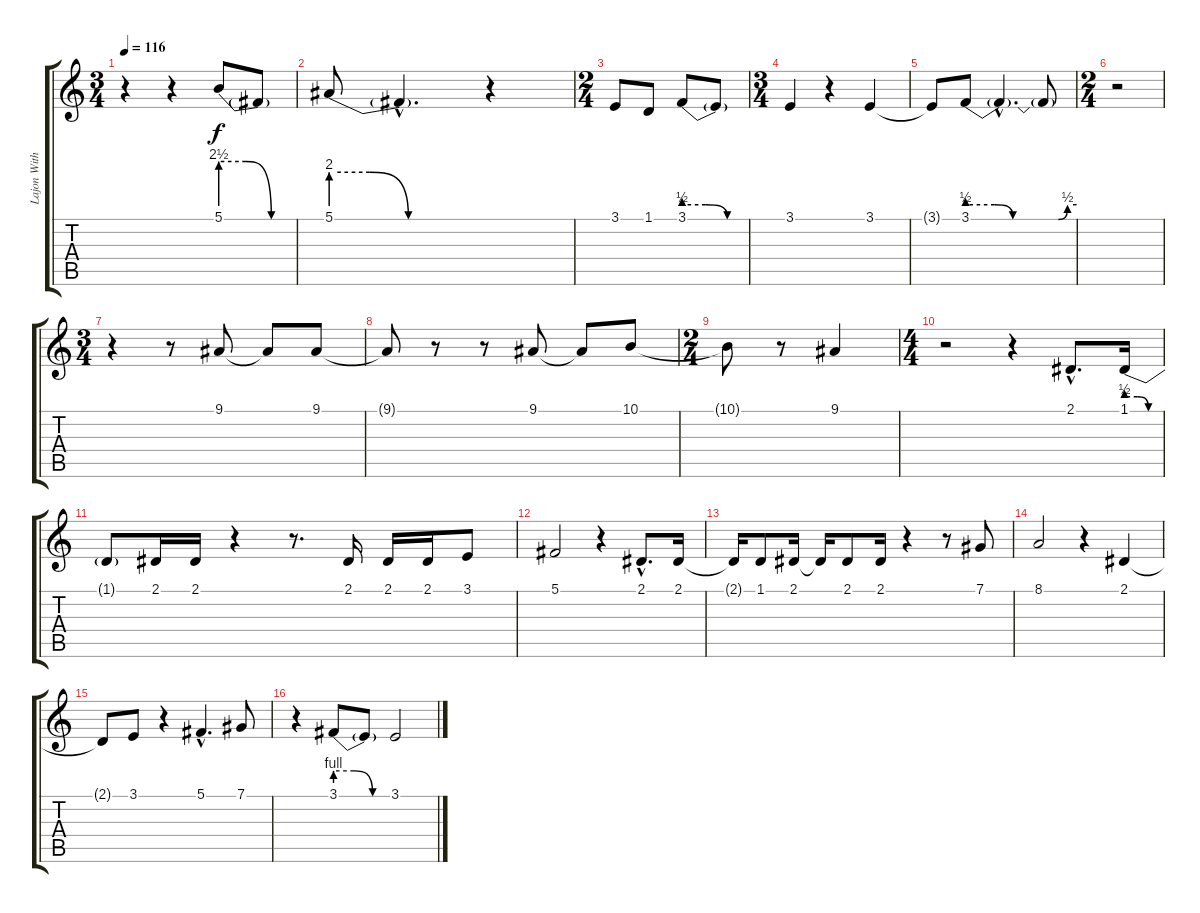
\track ("Lajon Witherspoon - Vocals" "Lajon With") {instrument lead2sawtooth}
\staff {score tabs}
\tuning (Db4 Ab3 E3 B2 Gb2 Db2) {hide}
\ts (3 4)
\tempo 116
\clef g2
\ks c
r.4{dy f} r.4 5.1{be (custom 0 10 20 10 40 0 60 0)}.8 5.1{t}.8 |
5.1{be (custom 0 8 15 8 30 0 40 0 60 0)}.8 5.1{hac t}.4{d} r.4 |
\ts (2 4)
3.1.8 1.1.8 3.1{be (custom 0 2 20 2 40 0 60 0)}.8 3.1{t}.8 |
\ts (3 4)
3.1.4 r.4 3.1.4 |
3.1{t}.8 3.1{be (custom 0 2 15 2 25 0 40 0 50 0 55 2 60 2)}.8 3.1{hac t}.4{d} 3.1{t}.8 |
\ts (2 4)
r.2 |
\ts (3 4)
r.4 r.8 9.1.8 9.1{t}.8 9.1.8 |
9.1{t}.8 r.8 r.8 9.1.8 9.1{t}.8 10.1.8 |
\ts (2 4)
10.1{t}.8 r.8 9.1.4 |
\ts (4 4)
r.2 r.4 2.1{hac}.8{d} 1.1{be (custom 0 2 20 2 40 0 60 0)}.16 |
1.1{t}.8 2.1.16 2.1.16 r.4 r.8{d} 2.1.16 2.1.16 2.1.16 3.1.8 |
5.1.2 r.4 2.1{hac}.8{d} 2.1.16 |
2.1{t}.16 1.1.8 2.1.16 2.1{t}.16 2.1.8 2.1.16 r.4 r.8 7.1.8 |
8.1.2 r.4 2.1.4 |
2.1{t}.8 3.1.8 r.4 5.1{hac}.4{d} 7.1.8 |
r.4 3.1{be (custom 0 4 20 4 40 0 60 0)}.8 3.1{t}.8 3.1.2
